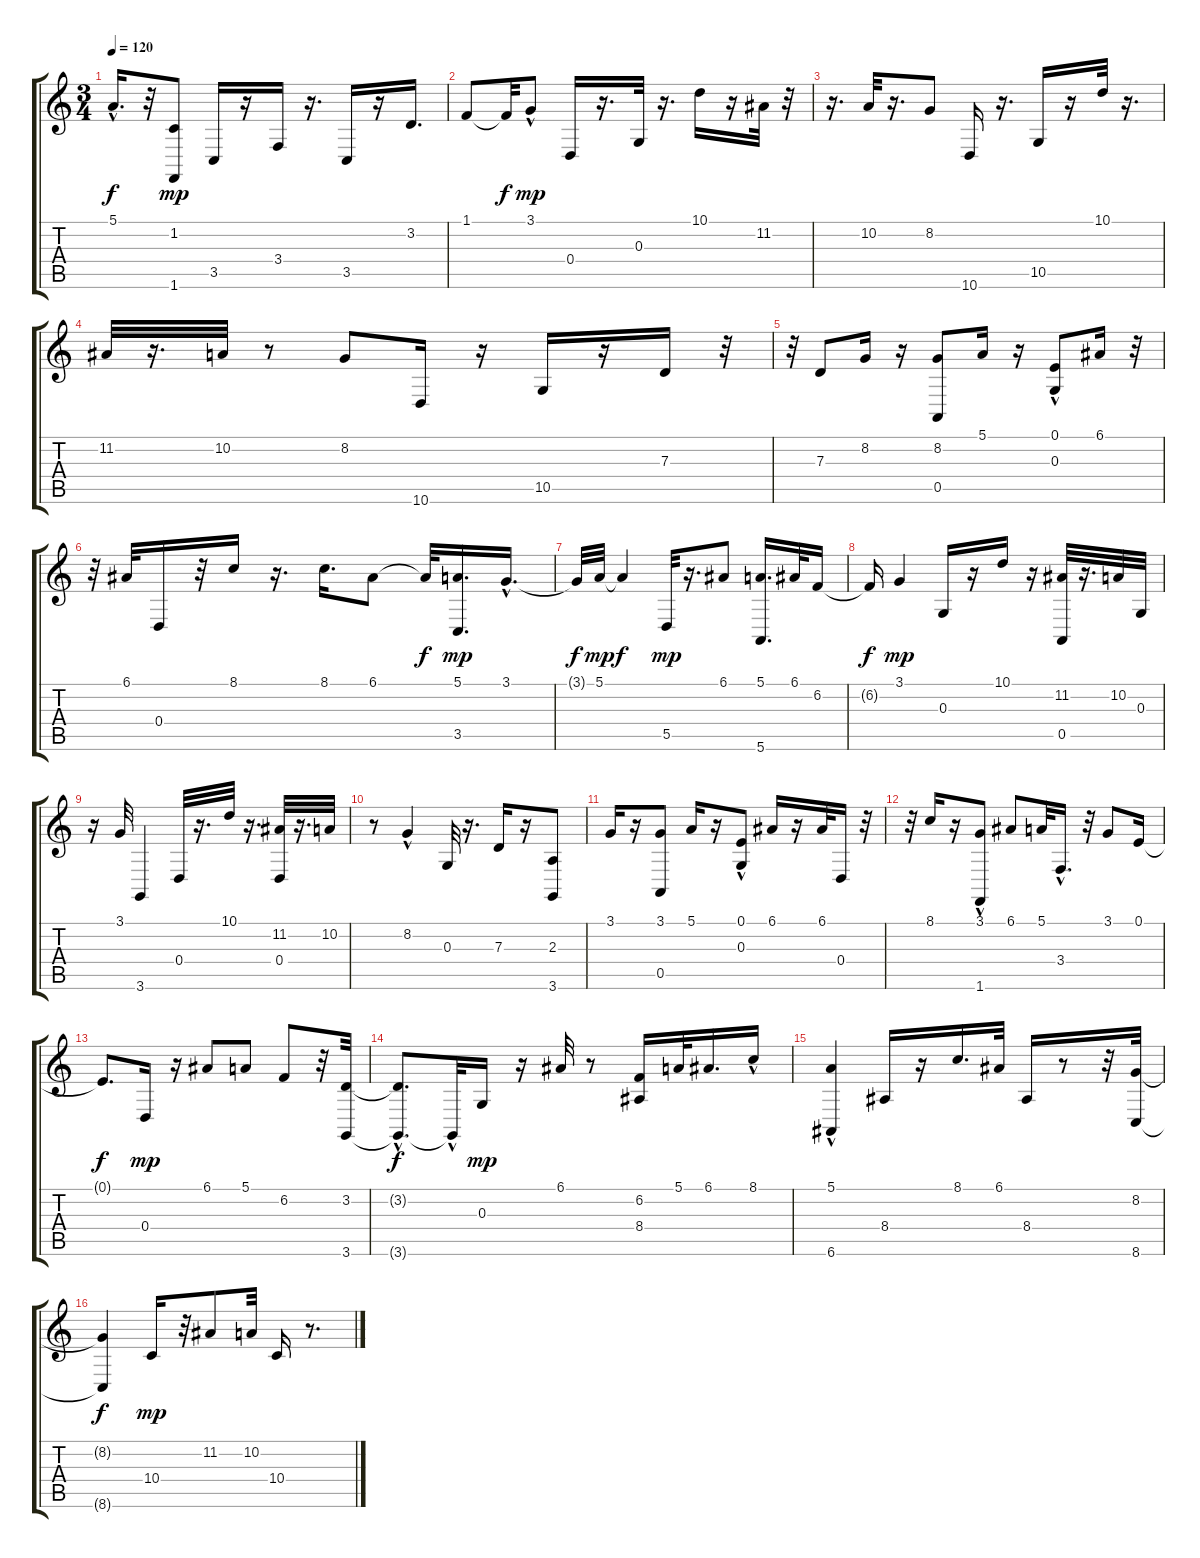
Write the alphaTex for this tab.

\track "" {instrument lead1square}
\staff {score tabs}
\tuning (E4 B3 G3 D3 A2 E2) {hide}
\ts (3 4)
\tempo 120
\clef g2
\ks c
5.1{hac t}.16{d dy f} r.32 (1.2 1.6).8{dy mp} 3.5.16 r.16 3.4.16 r.16{d} 3.5.16 r.16 3.2.16{d} |
1.1.8 1.1{t}.32{dy f} 3.1{hac}.8{dy mp} 0.4.16 r.16{d} 0.3.32 r.16{d} 10.1.16 r.16 11.2.32 r.32 |
r.16{d} 10.2.32 r.16{d} 8.2.8 10.6.16 r.16{d} 10.5.16 r.16 10.1.32 r.16{d} |
11.2.32 r.16{d} 10.2.32 r.8 8.2.8 10.6.16 r.16 10.5.16 r.16 7.3.16 r.32 |
r.32 7.3.8 8.2.16 r.16 (8.2 0.5).8 5.1.16 r.16 (0.1 0.3{hac}).8 6.1.16 r.32 |
r.32 6.1.32 0.4.16 r.32 8.1.16 r.16{d} 8.1.16{d} 6.1.8 6.1{t}.32{dy f} (5.1 3.5).16{d dy mp} 3.1{hac}.16{d} |
3.1{t}.32{dy f} 5.1.32{dy mp} 5.1{t}.4{dy f} 5.5.32{dy mp} r.16{d} 6.1.8 (5.1 5.6).16{d} 6.1.32 6.2.16 |
6.2{t}.16{dy f} 3.1.4{dy mp} 0.3.16 r.16 10.1.16 r.16 (11.2 0.5).32 r.16{d} 10.2.32 0.3.32 |
r.16 3.1.32 3.6.4 0.4.32 r.16{d} 10.1.32 r.16{d} (11.2 0.4).32 r.16{d} 10.2.32 |
r.8 8.2{hac}.4 0.3.32 r.16{d} 7.3.16 r.16 (2.3 3.6).8 |
3.1.16 r.16 (3.1 0.5).8 5.1.16 r.16 (0.1 0.3{hac}).8 6.1.16 r.16 6.1.32 0.4.16 r.32 |
r.32 8.1.16 r.16 (3.1 1.6{hac}).8 6.1.8 5.1.32 3.4{hac}.16{d} r.32 3.1.8 0.1.16 |
0.1{t}.8{d dy f} 0.4.16{dy mp} r.16 6.1.8 5.1.8 6.2.8 r.32 (3.2 3.6).32 |
(3.2{hac t} 3.6{hac t}).8{d dy f} 3.6{hac t}.32 0.3.16{dy mp} r.16 6.1.32 r.8 (6.2 8.4).16 5.1.32 6.1.16{d} 8.1{hac}.16 |
(5.1{hac} 6.6).4 8.4.16 r.16 8.1.16{d} 6.1.32 8.4.16 r.8 r.32 (8.2 8.6).32 |
(8.2{t} 8.6{t}).4{dy f} 10.4.16{dy mp} r.32 11.2.8 10.2.32 10.4.16 r.8{d}
